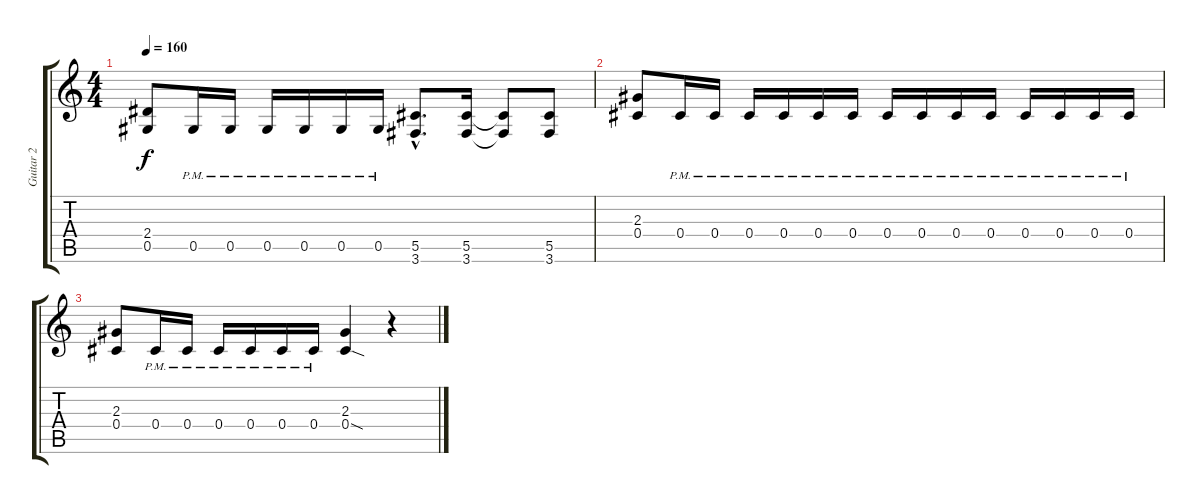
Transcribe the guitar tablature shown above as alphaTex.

\track ("Guitar 2" "Guitar 2") {instrument distortionguitar}
\staff {score tabs}
\tuning (Eb4 Bb3 Gb3 Db3 Ab2 Eb2) {hide}
\ts (4 4)
\tempo 160
\clef g2
\ks c
(2.4 0.5).8{dy f} 0.5{pm}.16 0.5{pm}.16 0.5{pm}.16 0.5{pm}.16 0.5{pm}.16 0.5{pm}.16 (5.5{hac} 3.6{hac}).8{d} (5.5 3.6).16 (5.5{t} 3.6{t}).8 (5.5 3.6).8 |
(2.3 0.4).8 0.4{pm}.16 0.4{pm}.16 0.4{pm}.16 0.4{pm}.16 0.4{pm}.16 0.4{pm}.16 0.4{pm}.16 0.4{pm}.16 0.4{pm}.16 0.4{pm}.16 0.4{pm}.16 0.4{pm}.16 0.4{pm}.16 0.4{pm}.16 |
(2.3 0.4).8 0.4{pm}.16 0.4{pm}.16 0.4{pm}.16 0.4{pm}.16 0.4{pm}.16 0.4{pm}.16 (2.3 0.4{sod}).4 r.4
